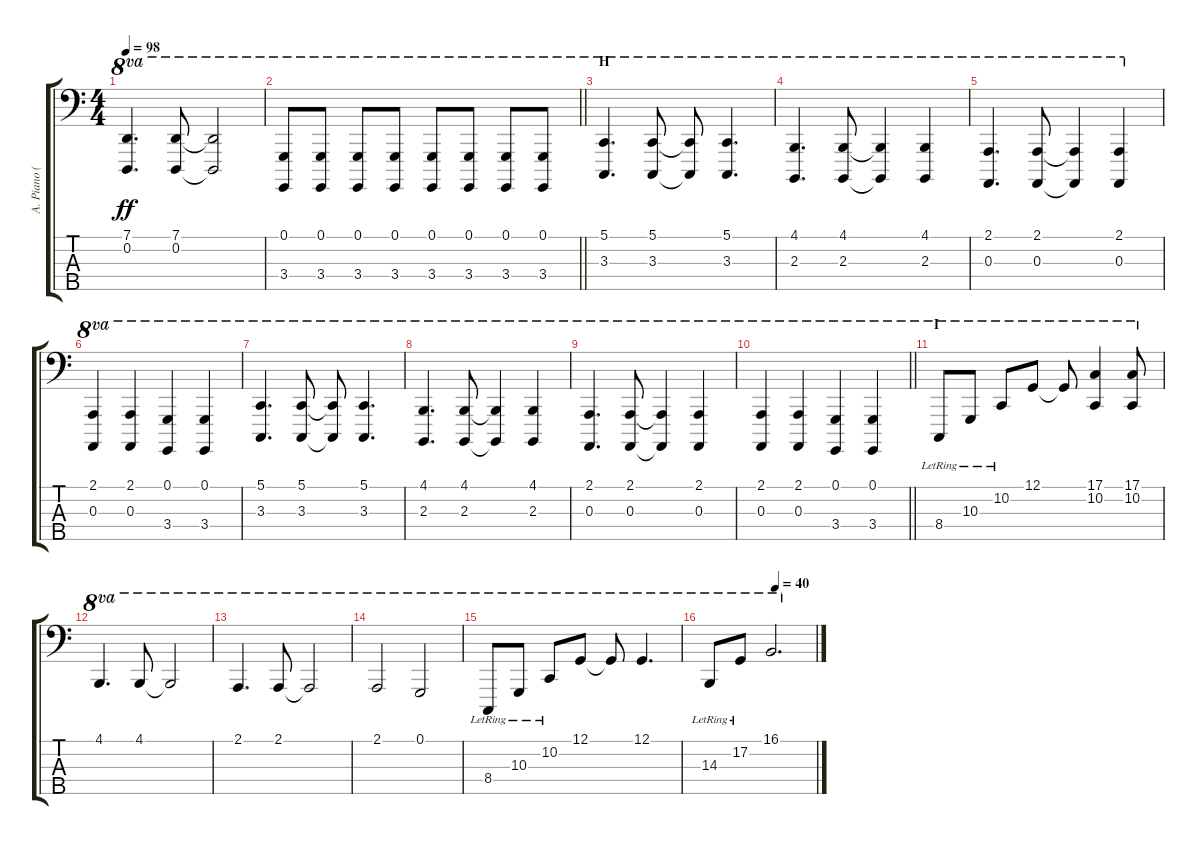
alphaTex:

\track ("A. Piano (Left Hand)" "A. Piano (") {instrument acousticgrandpiano}
\staff {score tabs}
\tuning (G2 D2 A1 E1 B0) {hide}
\ts (4 4)
\tempo 98
\clef f4
\ks c
(7.1 0.2).4{d ot 8va dy ff} (7.1 0.2).8{ot 8va} (7.1{t} 0.2{t}).2{ot 8va} |
\barLineRight lightlight
(0.1 3.4).8{ot 8va} (0.1 3.4).8{ot 8va} (0.1 3.4).8{ot 8va} (0.1 3.4).8{ot 8va} (0.1 3.4).8{ot 8va} (0.1 3.4).8{ot 8va} (0.1 3.4).8{ot 8va} (0.1 3.4).8{ot 8va} |
\section ("" "H")
(5.1 3.3).4{d ot 8va} (5.1 3.3).8{ot 8va} (5.1{t} 3.3{t}).8{ot 8va} (5.1 3.3).4{d ot 8va} |
(4.1 2.3).4{d ot 8va} (4.1 2.3).8{ot 8va} (4.1{t} 2.3{t}).4{ot 8va} (4.1 2.3).4{ot 8va} |
(2.1 0.3).4{d ot 8va} (2.1 0.3).8{ot 8va} (2.1{t} 0.3{t}).4{ot 8va} (2.1 0.3).4{ot 8va} |
(2.1 0.3).4{ot 8va} (2.1 0.3).4{ot 8va} (0.1 3.4).4{ot 8va} (0.1 3.4).4{ot 8va} |
(5.1 3.3).4{d ot 8va} (5.1 3.3).8{ot 8va} (5.1{t} 3.3{t}).8{ot 8va} (5.1 3.3).4{d ot 8va} |
(4.1 2.3).4{d ot 8va} (4.1 2.3).8{ot 8va} (4.1{t} 2.3{t}).4{ot 8va} (4.1 2.3).4{ot 8va} |
(2.1 0.3).4{d ot 8va} (2.1 0.3).8{ot 8va} (2.1{t} 0.3{t}).4{ot 8va} (2.1 0.3).4{ot 8va} |
\barLineRight lightlight
(2.1 0.3).4{ot 8va} (2.1 0.3).4{ot 8va} (0.1 3.4).4{ot 8va} (0.1 3.4).4{ot 8va} |
\section ("" "I")
8.4{lr}.8{ot 8va} 10.3{lr}.8{ot 8va} 10.2{lr}.8{ot 8va} 12.1.8{ot 8va} 12.1{t}.8{ot 8va} (17.1 10.2).4{ot 8va} (17.1 10.2).8{ot 8va} |
4.1.4{d ot 8va} 4.1.8{ot 8va} 4.1{t}.2{ot 8va} |
2.1.4{d ot 8va} 2.1.8{ot 8va} 2.1{t}.2{ot 8va} |
2.1.2{ot 8va} 0.1.2{ot 8va} |
8.4{lr}.8{ot 8va} 10.3{lr}.8{ot 8va} 10.2{lr}.8{ot 8va} 12.1.8{ot 8va} 12.1{t}.8{ot 8va} 12.1.4{d ot 8va} |
\tempo (40 0.625)
14.3{lr}.8{ot 8va} 17.2{lr}.8{ot 8va} 16.1.2{d ot 8va}
